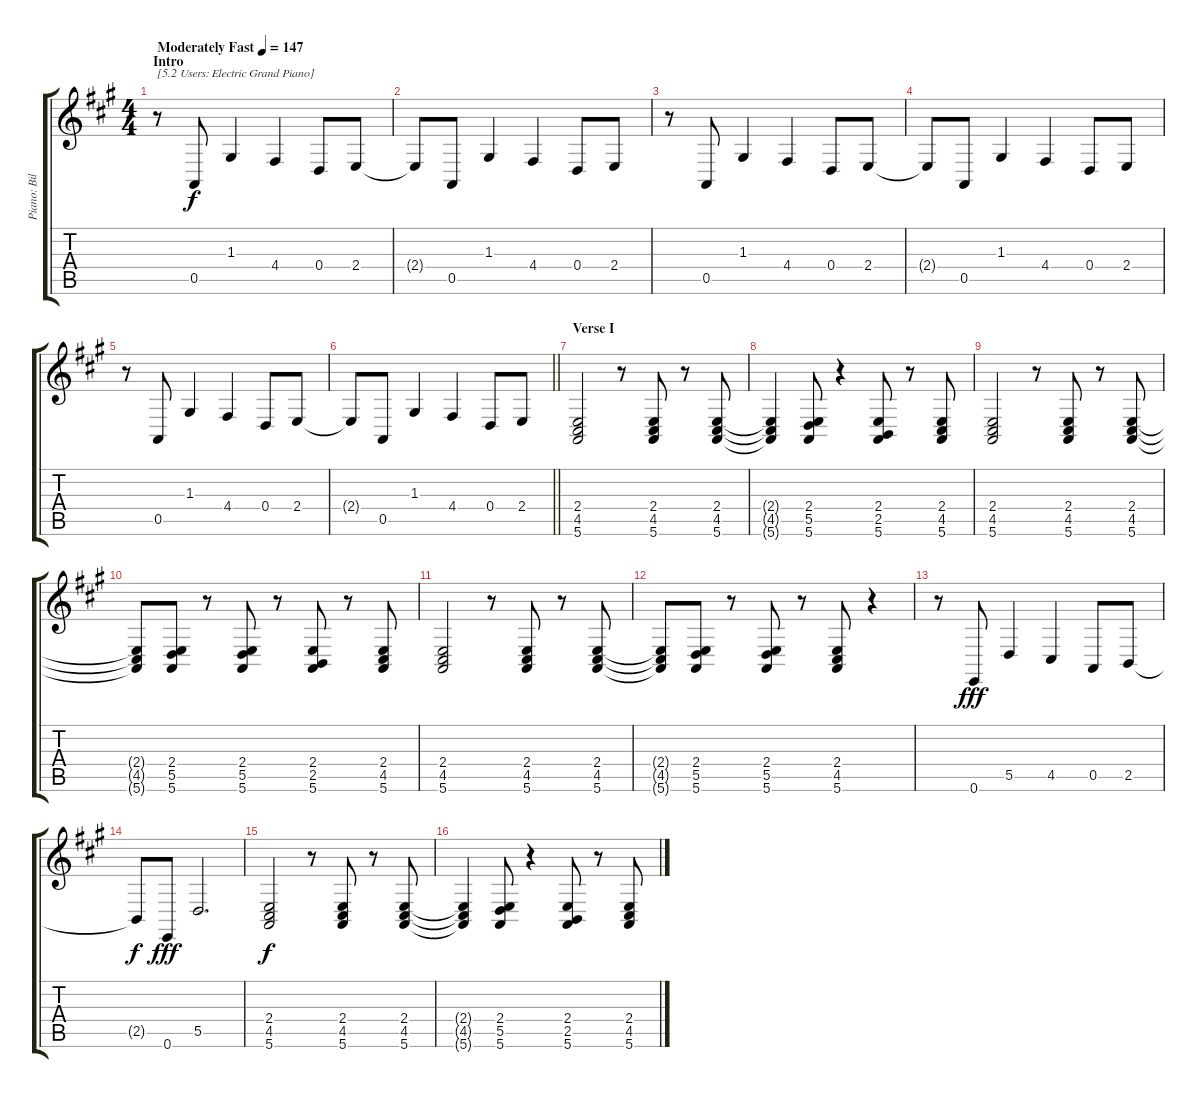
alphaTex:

\track ("Piano: Billy" "Piano: Bil") {instrument electricgrandpiano}
\staff {score tabs}
\tuning (E4 B3 G3 D3 A2 E2) {hide}
\ts (4 4)
\section ("" "Intro")
\tempo (147 "Moderately Fast")
\clef g2
\ks a
r.8{txt "[5.2 Users: Electric Grand Piano]" dy f instrument electricgrandpiano} 0.5.8 1.3.4 4.4.4 0.4.8 2.4.8 |
2.4{t}.8 0.5.8 1.3.4 4.4.4 0.4.8 2.4.8 |
r.8 0.5.8 1.3.4 4.4.4 0.4.8 2.4.8 |
2.4{t}.8 0.5.8 1.3.4 4.4.4 0.4.8 2.4.8 |
r.8 0.5.8 1.3.4 4.4.4 0.4.8 2.4.8 |
\barLineRight lightlight
2.4{t}.8 0.5.8 1.3.4 4.4.4 0.4.8 2.4.8 |
\section ("" "Verse I")
(2.4 4.5 5.6).2 r.8 (2.4 4.5 5.6).8 r.8 (2.4 4.5 5.6).8 |
(2.4{t} 4.5{t} 5.6{t}).4 (2.4 5.5 5.6).8 r.4 (2.4 2.5 5.6).8 r.8 (2.4 4.5 5.6).8 |
(2.4 4.5 5.6).2 r.8 (2.4 4.5 5.6).8 r.8 (2.4 4.5 5.6).8 |
(2.4{t} 4.5{t} 5.6{t}).8 (2.4 5.5 5.6).8 r.8 (2.4 5.5 5.6).8 r.8 (2.4 2.5 5.6).8 r.8 (2.4 4.5 5.6).8 |
(2.4 4.5 5.6).2 r.8 (2.4 4.5 5.6).8 r.8 (2.4 4.5 5.6).8 |
(2.4{t} 4.5{t} 5.6{t}).8 (2.4 5.5 5.6).8 r.8 (2.4 5.5 5.6).8 r.8 (2.4 4.5 5.6).8 r.4 |
r.8 0.6.8{dy fff} 5.5.4 4.5.4 0.5.8 2.5.8 |
2.5{t}.8{dy f} 0.6.8{dy fff} 5.5.2{d} |
(2.4 4.5 5.6).2{dy f} r.8 (2.4 4.5 5.6).8 r.8 (2.4 4.5 5.6).8 |
(2.4{t} 4.5{t} 5.6{t}).4 (2.4 5.5 5.6).8 r.4 (2.4 2.5 5.6).8 r.8 (2.4 4.5 5.6).8
